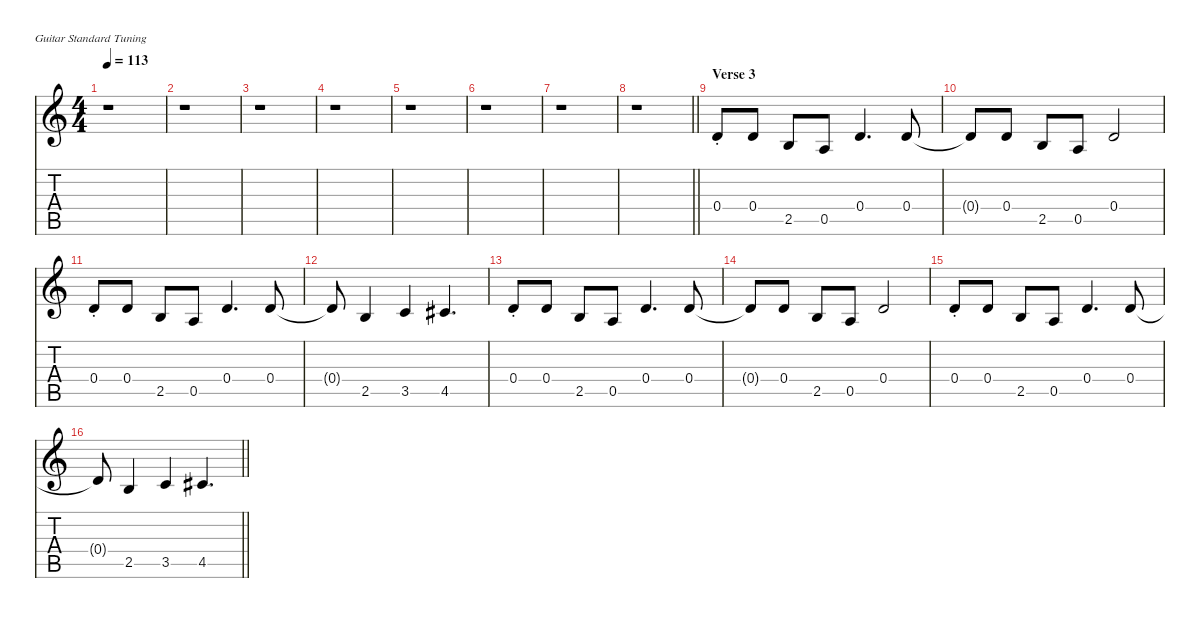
\defaultSystemsLayout 4
\hideDynamics
\bracketExtendMode nobrackets
\singleTrackTrackNamePolicy hidden
\multiTrackTrackNamePolicy hidden
\firstSystemTrackNameMode fullname
\firstSystemTrackNameOrientation horizontal
\otherSystemsTrackNameOrientation horizontal
\track ("Guitar (lead)" "jz.guit.") {instrument electricguitarjazz}
\staff {score tabs}
\tuning (E4 B3 G3 D3 A2 E2)
\ts (4 4)
\tempo 113
\clef g2
\ks c
r.1{dy fff beam Down} |
r.1{beam Down} |
r.1{beam Down} |
r.1{beam Down} |
r.1{beam Down} |
r.1{beam Down} |
r.1{beam Down} |
\barLineRight lightlight
r.1{beam Down} |
\section ("" "Verse 3")
0.4{st}.8{beam Up} 0.4.8{dy ff beam Up} 2.5.8{beam Up} 0.5.8{beam Up} 0.4.4{d beam Up} 0.4.8{beam Up} |
0.4{t}.8{dy f beam Up} 0.4.8{dy ff beam Up} 2.5.8{beam Up} 0.5.8{dy f beam Up} 0.4.2{dy ff beam Up} |
0.4{st}.8{dy fff beam Up} 0.4.8{dy ff beam Up} 2.5.8{beam Up} 0.5.8{beam Up} 0.4.4{d beam Up} 0.4.8{beam Up} |
0.4{t}.8{dy f beam Up} 2.5.4{dy ff beam Up} 3.5.4{dy fff beam Up} 4.5{acc #}.4{d beam Up} |
0.4{st}.8{beam Up} 0.4.8{dy ff beam Up} 2.5.8{beam Up} 0.5.8{beam Up} 0.4.4{d beam Up} 0.4.8{beam Up} |
0.4{t}.8{dy f beam Up} 0.4.8{dy ff beam Up} 2.5.8{beam Up} 0.5.8{dy f beam Up} 0.4.2{dy ff beam Up} |
0.4{st}.8{dy fff beam Up} 0.4.8{dy ff beam Up} 2.5.8{beam Up} 0.5.8{beam Up} 0.4.4{d beam Up} 0.4.8{beam Up} |
\barLineRight lightlight
0.4{t}.8{dy f beam Up} 2.5.4{dy ff beam Up} 3.5.4{dy fff beam Up} 4.5{acc #}.4{d beam Up}
